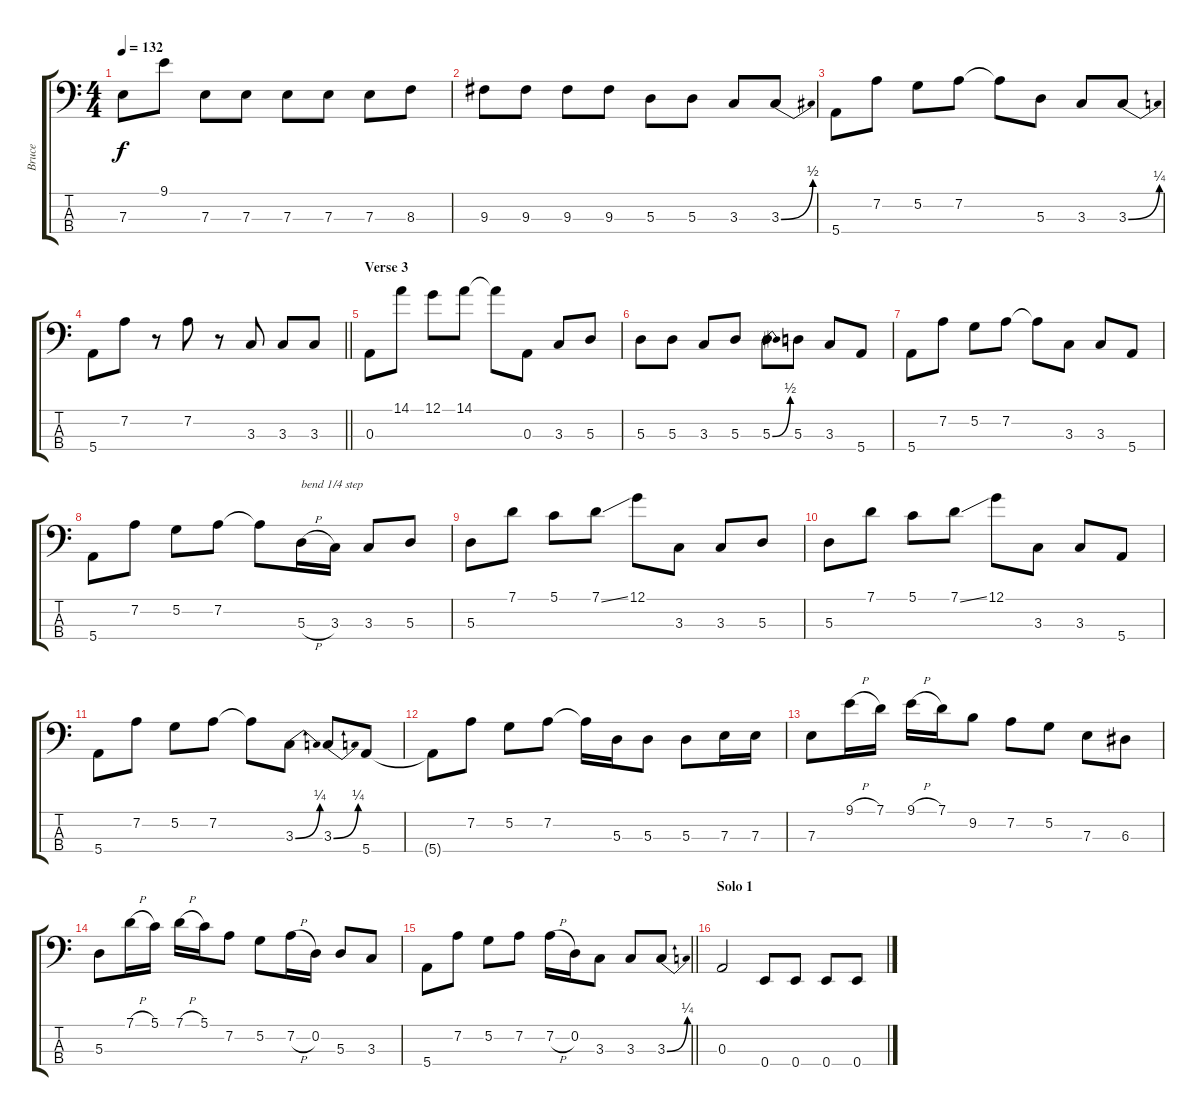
\track ("Bruce" "Bruce") {instrument electricbassfinger}
\staff {score tabs}
\tuning (G2 D2 A1 E1) {hide}
\ts (4 4)
\tempo 132
\clef f4
\ks c
7.3.8{dy f} 9.1.8 7.3.8 7.3.8 7.3.8 7.3.8 7.3.8 8.3.8 |
9.3.8 9.3.8 9.3.8 9.3.8 5.3.8 5.3.8 3.3.8 3.3{be (bend 0 0 60 2)}.8 |
5.4.8 7.2.8 5.2.8 7.2.8 7.2{t}.8 5.3.8 3.3.8 3.3{be (bend 0 0 60 1)}.8 |
\barLineRight lightlight
5.4.8 7.2.8 r.8 7.2.8 r.8 3.3.8 3.3.8 3.3.8 |
\section ("" "Verse 3")
0.3.8 14.1.8 12.1.8 14.1.8 14.1{t}.8 0.3.8 3.3.8 5.3.8 |
5.3.8 5.3.8 3.3.8 5.3.8 5.3{be (bend 0 0 60 2)}.8 5.3.8 3.3.8 5.4.8 |
5.4.8 7.2.8 5.2.8 7.2.8 7.2{t}.8 3.3.8 3.3.8 5.4.8 |
5.4.8 7.2.8 5.2.8 7.2.8 7.2{t}.8 5.3{h}.16{txt "bend 1/4 step"} 3.3.16 3.3.8 5.3.8 |
5.3.8 7.1.8 5.1.8 7.1{ss}.8 12.1.8 3.3.8 3.3.8 5.3.8 |
5.3.8 7.1.8 5.1.8 7.1{ss}.8 12.1.8 3.3.8 3.3.8 5.4.8 |
5.4.8 7.2.8 5.2.8 7.2.8 7.2{t}.8 3.3{be (bend 0 0 60 1)}.8 3.3{be (bend 0 0 60 1)}.8 5.4.8 |
5.4{t}.8 7.2.8 5.2.8 7.2.8 7.2{t}.16 5.3.16 5.3.8 5.3.8 7.3.16 7.3.16 |
7.3.8 9.1{h}.16 7.1.16 9.1{h}.16 7.1.16 9.2.8 7.2.8 5.2.8 7.3.8 6.3.8 |
5.3.8 7.1{h}.16 5.1.16 7.1{h}.16 5.1.16 7.2.8 5.2.8 7.2{h}.16 0.2.16 5.3.8 3.3.8 |
\barLineRight lightlight
5.4.8 7.2.8 5.2.8 7.2.8 7.2{h}.16 0.2.16 3.3.8 3.3.8 3.3{be (bend 0 0 60 1)}.8 |
\section ("" "Solo 1")
0.3.2 0.4.8 0.4.8 0.4.8 0.4.8
